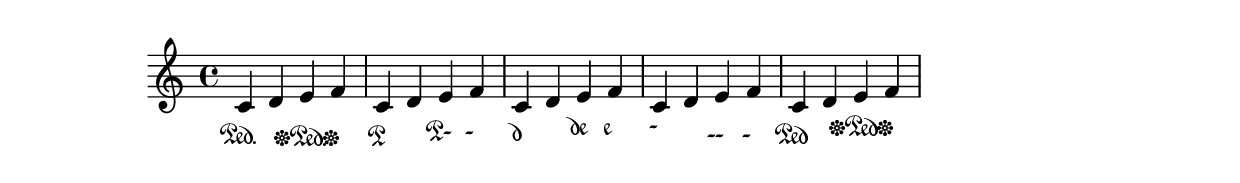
%% Do not edit this file; it is automatically
%% generated from LSR http://lsr.dsi.unimi.it
%% This file is in the public domain.
\version "2.13.31"

\header {
  lsrtags = "keyboards, tweaks-and-overrides"

%% Translation of GIT committish: 0b55335aeca1de539bf1125b717e0c21bb6fa31b
  texidoces = "
Se puede usar @code{Staff.pedalSustainStrings} para fijar el texto de
las indicaciones de pisar pedal y levantar pedal.  Observe que las
únicas cadenas válidas son las que están en la lista de glifos de
pedal: los valores que aparecen en este fragmento de código son una
relación exhaustiva.

"
  doctitlees = "Modificar el texto de las indicaciones de pedal"



  texidoc = "
@code{Staff.pedalSustainStrings} can be used to set the text used for
pedal down and up.  Note that the only valid strings are those found in
the list of pedal glyphs - the values used this snippet constitute an
exhaustive list.

"
  doctitle = "Changing the text for sustain markings"
} % begin verbatim

sustainNotes = { c4\sustainOn d e\sustainOff\sustainOn f\sustainOff }

\relative c' {
  \sustainNotes
  \set Staff.pedalSustainStrings = #'("P" "P-" "-")
  \sustainNotes
  \set Staff.pedalSustainStrings = #'("d" "de" "e")
  \sustainNotes
  \set Staff.pedalSustainStrings = #'("M" "M-" "-")
  \sustainNotes
  \set Staff.pedalSustainStrings = #'("Ped" "*Ped" "*")
  \sustainNotes
}
